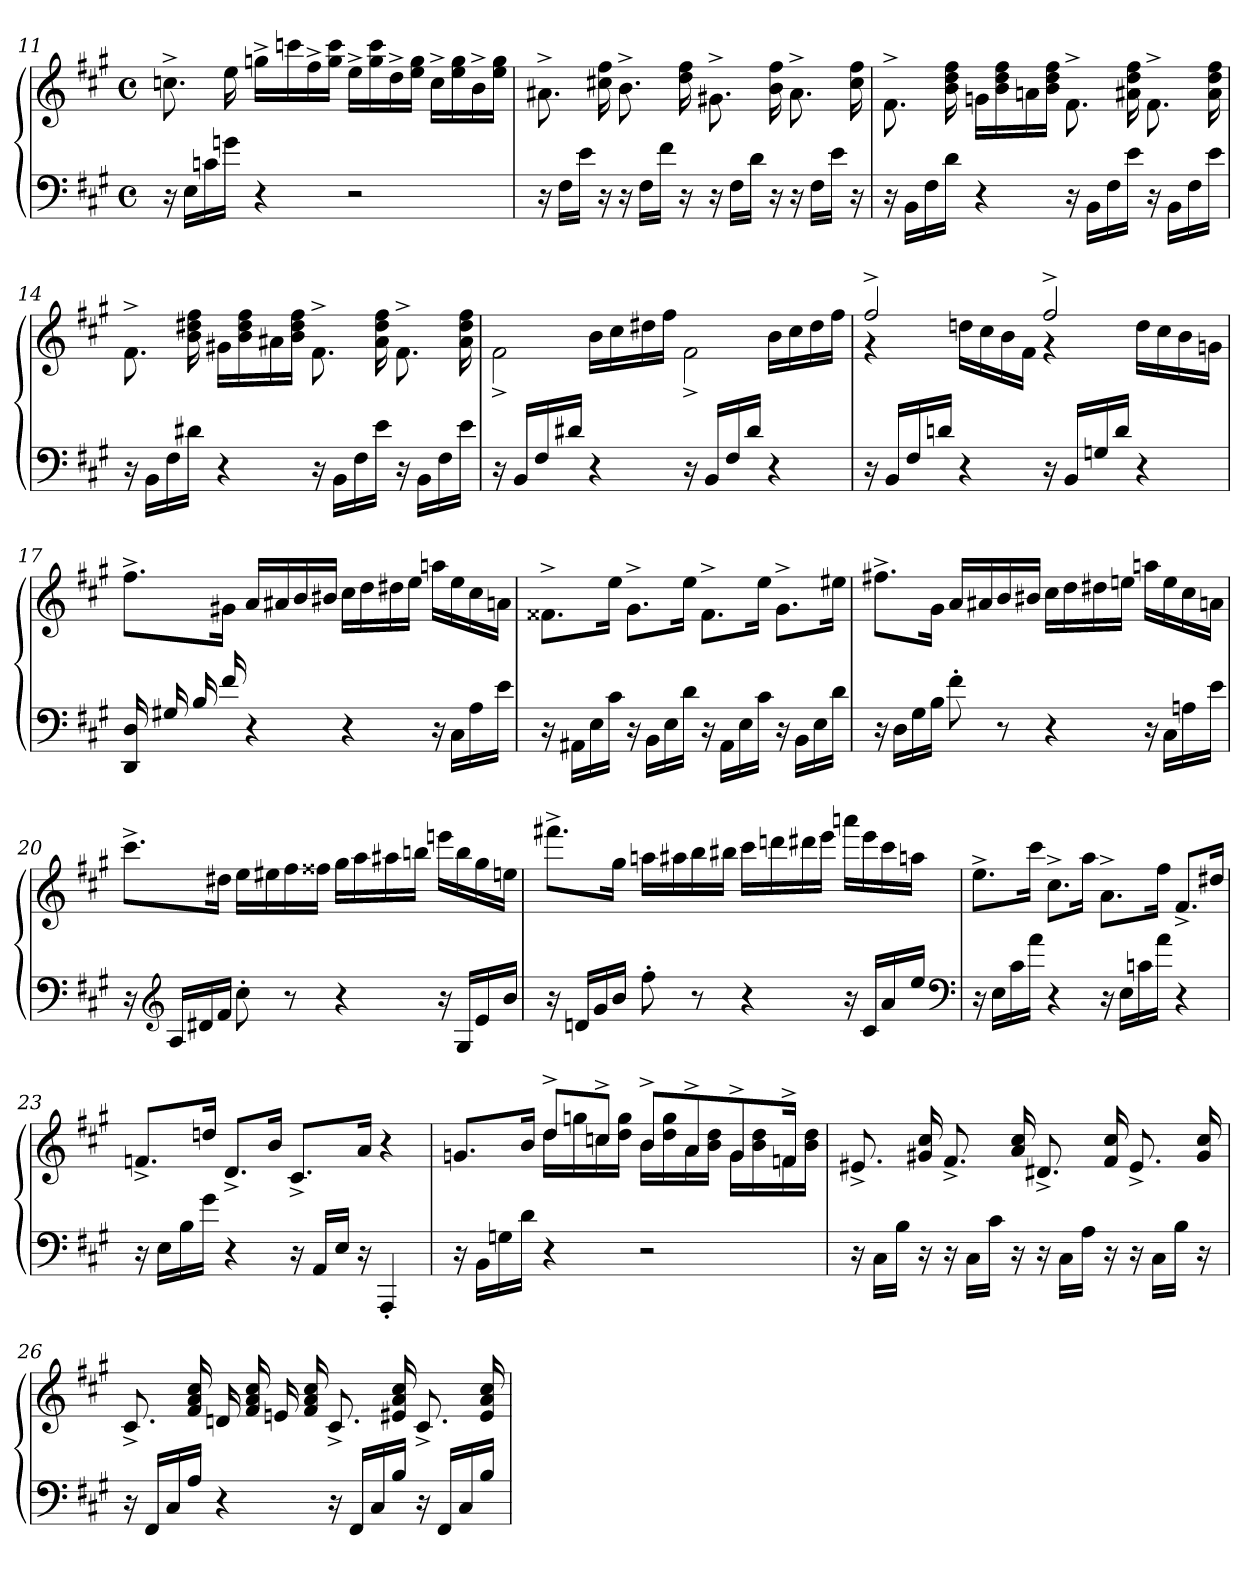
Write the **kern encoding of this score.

**kern	**kern
*part1	*part1
*staff2	*staff1
*clefF4	*clefG2
*k[f#c#g#]	*k[f#c#g#]
*M4/4	*M4/4
*met(c)	*met(c)
=11	=11
16r	8.ccn^>\
16E\LL	.
16cn\	.
16gn\JJ	16ee\
4r	16ggn^>\LL
.	16cccn\
.	16ff#^>\
.	16gg\ 16ccc\JJ
2r	16ee^>\LL
.	16gg\ 16ccc\
.	16dd^>\
.	16ee\ 16gg\JJ
.	16cc^>\LL
.	16ee\ 16gg\
.	16b^>\
.	16ee\ 16gg\JJ
=12	=12
16r	8.a#X^>\
16F#\LL	.
16e\JJ	.
16r	16cc#X\ 16ff#\
16r	8.b^>\
16F#\LL	.
16f#\JJ	.
16r	16dd\ 16ff#\
16r	8.g#X^>\
16F#\LL	.
16d\JJ	.
16r	16b\ 16ff#\
16r	8.a#^>\
16F#\LL	.
16e\JJ	.
16r	16cc#\ 16ff#\
=13	=13
16r	8.f#^>\
16BB\LL	.
16F#\	.
16d\JJ	16b\ 16dd\ 16ff#\
4r	16gn\LL
.	16b\ 16dd\ 16ff#\
.	16an\
.	16b\ 16dd\ 16ff#\JJ
16r	8.f#^>\
16BB\LL	.
16F#\	.
16e\JJ	16a#X\ 16dd\ 16ff#\
16r	8.f#^>\
16BB\LL	.
16F#\	.
16e\JJ	16a#\ 16dd\ 16ff#\
=14	=14
16r	8.f#^>\
16BB\LL	.
16F#\	.
16d#X\JJ	16b\ 16dd#X\ 16ff#\
4r	16g#X\LL
.	16b\ 16dd#\ 16ff#\
.	16a#X\
.	16b\ 16dd#\ 16ff#\JJ
16r	8.f#^>\
16BB\LL	.
16F#\	.
16e\JJ	16a#\ 16dd#\ 16ff#\
16r	8.f#^>\
16BB\LL	.
16F#\	.
16e\JJ	16a#\ 16dd#\ 16ff#\
=15	=15
*	*^
16r	4ryy	2f#^>\
16BB/LL	.	.
16F#/	.	.
16d#X/JJ	.	.
4r	16b\LL	.
.	16cc#\	.
.	16dd#X\	.
.	16ff#\JJ	.
16r	4ryy	2f#^>\
16BB/LL	.	.
16F#/	.	.
16d#/JJ	.	.
4r	16b\LL	.
.	16cc#\	.
.	16dd#\	.
.	16ff#\JJ	.
=16	=16	=16
16r	2ff#^>/	4r
16BB/LL	.	.
16F#/	.	.
16dn/JJ	.	.
4r	.	16ddn\LL
.	.	16cc#\
.	.	16b\
.	.	16f#\JJ
16r	2ff#^>/	4r
16BB/LL	.	.
16Gn/	.	.
16d/JJ	.	.
4r	.	16dd\LL
.	.	16cc#\
.	.	16b\
.	.	16gn\JJ
*	*v	*v
=17	=17
16DD/ 16D/	8.ff#^>\L
16G#X/	.
16B/	.
16f#/	16g#X\Jk
4r	16a/LL
.	16a#X/
.	16b/
.	16b#X/JJ
4r	16cc#\LL
.	16dd\
.	16dd#X\
.	16ee\JJ
16r	16aan\LL
16C#\LL	16ee\
16A\	16cc#\
16e\JJ	16an\JJ
=18	=18
16r	8.f##X^>\L
16AA#X\LL	.
16E\	.
16c#\JJ	16ee\Jk
16r	8.g#^>\L
16BB\LL	.
16E\	.
16d\JJ	16ee\Jk
16r	8.f##^>\L
16AA#\LL	.
16E\	.
16c#\JJ	16ee\Jk
16r	8.g#^>\L
16BB\LL	.
16E\	.
16d\JJ	16ee#X\Jk
=19	=19
16r	8.ff#X^>\L
16D\LL	.
16G#\	.
16B\JJ	16g#\Jk
8f#'>\	16a/LL
.	16a#X/
8r	16b/
.	16b#X/JJ
4r	16cc#\LL
.	16dd\
.	16dd#X\
.	16een\JJ
16r	16aan\LL
16C#\LL	16ee\
16An\	16cc#\
16e\JJ	16an\JJ
=20	=20
16r	8.ccc#^>\L
*clefG2	*
16A/LL	.
16d#X/	.
16f#/JJ	16dd#X\Jk
8cc#'>\	16ee\LL
.	16ee#X\
8r	16ff#\
.	16ff##X\JJ
4r	16gg#\LL
.	16aa\
.	16aa#X\
.	16bbn\JJ
16r	16eeen\LL
16G#/LL	16bb\
16e/	16gg#\
16b/JJ	16een\JJ
=21	=21
16r	8.fff#X^>\L
16dn/LL	.
16g#/	.
16b/JJ	16gg#\Jk
8ff#'>\	16aan\LL
.	16aa#X\
8r	16bb\
.	16bb#X\JJ
4r	16ccc#\LL
.	16dddn\
.	16ddd#X\
.	16eee\JJ
16r	16aaan\LL
16c#/LL	16eee\
16a/	16ccc#\
16ee/JJ	16aan\JJ
*clefF4	*
=22	=22
16r	8.ee^>\L
16E\LL	.
16c#\	.
16a\JJ	16ccc#\Jk
4r	8.cc#^>\L
.	16aa\Jk
16r	8.a^>\L
16E\LL	.
16cn\	.
16a\JJ	16ff#\Jk
4r	8.f#^>/L
.	16dd#X/Jk
=23	=23
16r	8.fn^>/L
16E\LL	.
16B\	.
16g#\JJ	16ddn/Jk
4r	8.d^>/L
.	16b/Jk
16r	8.c#^>/L
16AA/LL	.
16E/JJ	.
16r	16a/Jk
4AAA'>/	4r
=24	=24
*	*^
16r	8.gn/L	4ryy
16BB\LL	.	.
16Gn\	.	.
16d\JJ	16b/Jk	.
4r	8dd^>/L	16dd\LL
.	.	16ggn\
.	8cc#^>/J	16cc\
.	.	16dd\ 16gg\JJ
2r	8b^>/L	16b\LL
.	.	16dd\ 16gg\
.	8a^>/	16a\
.	.	16b\ 16dd\JJ
.	8g^>/	16g\LL
.	.	16b\ 16dd\
.	16f#^>\Jk	16f\
.	16ryy	16b\ 16dd\JJ
*	*v	*v
=25	=25
16r	8.e#X^>/
16C#\LL	.
16B\JJ	.
16r	16g#X/ 16cc#/
16r	8.f#^>/
16C#\LL	.
16c#\JJ	.
16r	16a/ 16cc#/
16r	8.d#X^>/
16C#\LL	.
16A\JJ	.
16r	16f#/ 16cc#/
16r	8.e#^>/
16C#\LL	.
16B\JJ	.
16r	16g#/ 16cc#/
=26	=26
16r	8.c#^>/
16FF#/LL	.
16C#/	.
16A/JJ	16f#/ 16a/ 16cc#/
4r	16dn/
.	16f#/ 16a/ 16cc#/
.	16en/
.	16f#/ 16a/ 16cc#/
16r	8.c#^>/
16FF#/LL	.
16C#/	.
16B/JJ	16e#X/ 16a/ 16cc#/
16r	8.c#^>/
16FF#/LL	.
16C#/	.
16B/JJ	16e#/ 16a/ 16cc#/
=	=
*-	*-
